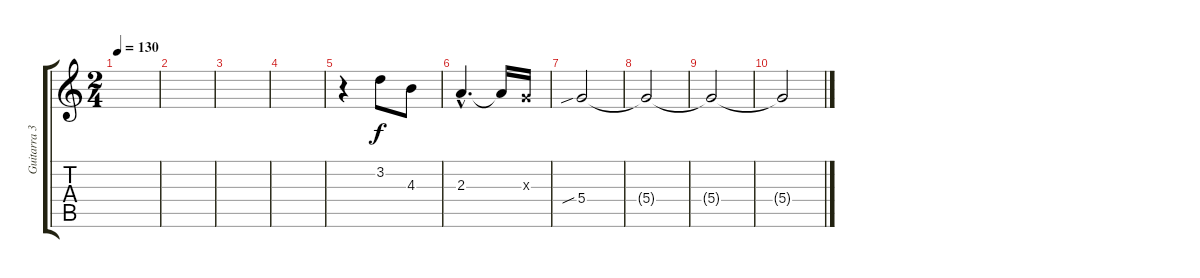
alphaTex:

\track ("Guitarra 3" "Guitarra 3") {instrument overdrivenguitar}
\staff {score tabs}
\tuning (E4 B3 G3 D3 A2 E2) {hide}
\ts (2 4)
\tempo 130
\clef g2
\ks c
|
|
|
|
r.4 3.2.8{volume 9 instrument electricguitarclean} 4.3.8 |
2.3{hac}.4{d} 2.3{t}.16 0.3{x}.16 |
5.4{sib}.2 |
5.4{t}.2 |
5.4{t}.2 |
5.4{t}.2
